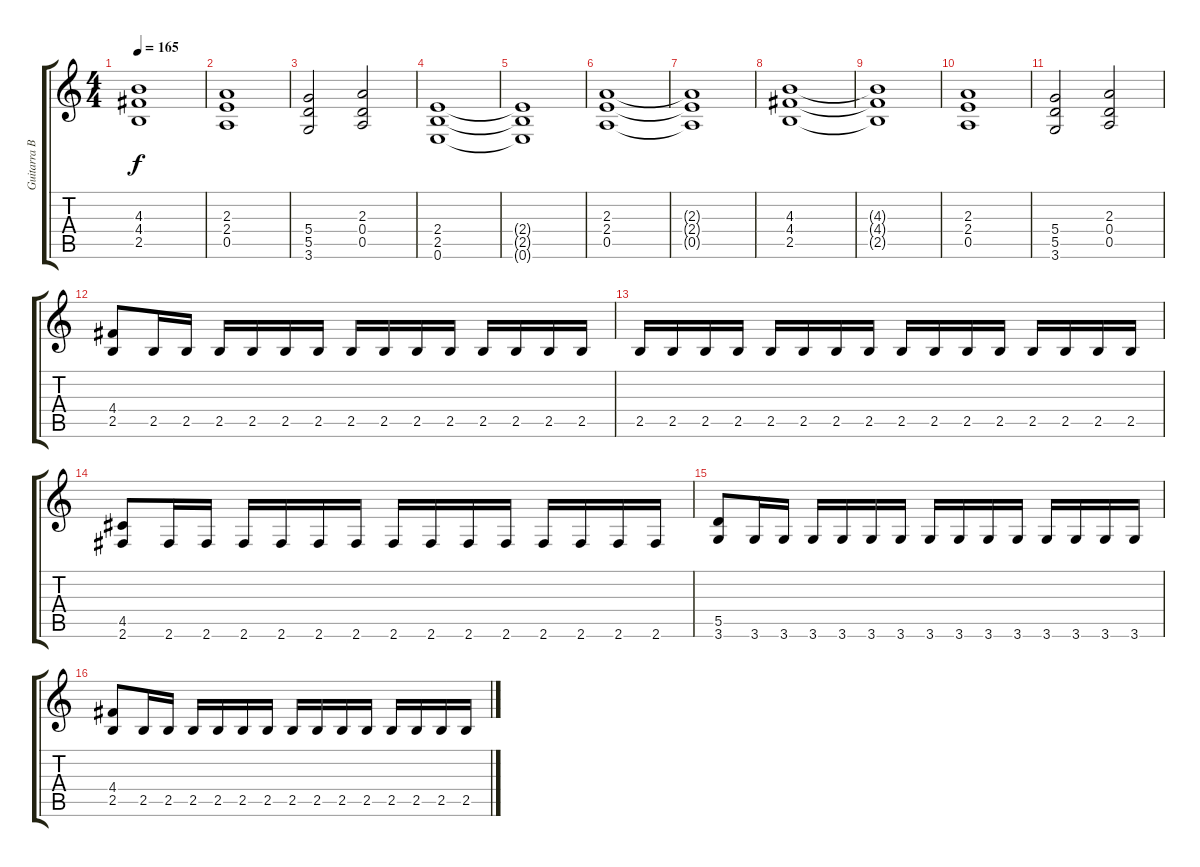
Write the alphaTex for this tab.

\track ("Guitarra Base" "Guitarra B") {instrument overdrivenguitar}
\staff {score tabs}
\tuning (E4 B3 G3 D3 A2 E2) {hide}
\ts (4 4)
\tempo 165
\clef g2
\ks c
(4.3{t} 4.4{t} 2.5{t}).1{dy f} |
(2.3 2.4 0.5).1 |
(5.4 5.5 3.6).2 (2.3 0.4 0.5).2 |
(2.4 2.5 0.6).1 |
(2.4{t} 2.5{t} 0.6{t}).1 |
(2.3 2.4 0.5).1 |
(2.3{t} 2.4{t} 0.5{t}).1 |
(4.3 4.4 2.5).1 |
(4.3{t} 4.4{t} 2.5{t}).1 |
(2.3 2.4 0.5).1 |
(5.4 5.5 3.6).2 (2.3 0.4 0.5).2 |
(4.4 2.5).8 2.5.16 2.5.16 2.5.16 2.5.16 2.5.16 2.5.16 2.5.16 2.5.16 2.5.16 2.5.16 2.5.16 2.5.16 2.5.16 2.5.16 |
2.5.16 2.5.16 2.5.16 2.5.16 2.5.16 2.5.16 2.5.16 2.5.16 2.5.16 2.5.16 2.5.16 2.5.16 2.5.16 2.5.16 2.5.16 2.5.16 |
(4.5 2.6).8 2.6.16 2.6.16 2.6.16 2.6.16 2.6.16 2.6.16 2.6.16 2.6.16 2.6.16 2.6.16 2.6.16 2.6.16 2.6.16 2.6.16 |
(5.5 3.6).8 3.6.16 3.6.16 3.6.16 3.6.16 3.6.16 3.6.16 3.6.16 3.6.16 3.6.16 3.6.16 3.6.16 3.6.16 3.6.16 3.6.16 |
(4.4 2.5).8 2.5.16 2.5.16 2.5.16 2.5.16 2.5.16 2.5.16 2.5.16 2.5.16 2.5.16 2.5.16 2.5.16 2.5.16 2.5.16 2.5.16
